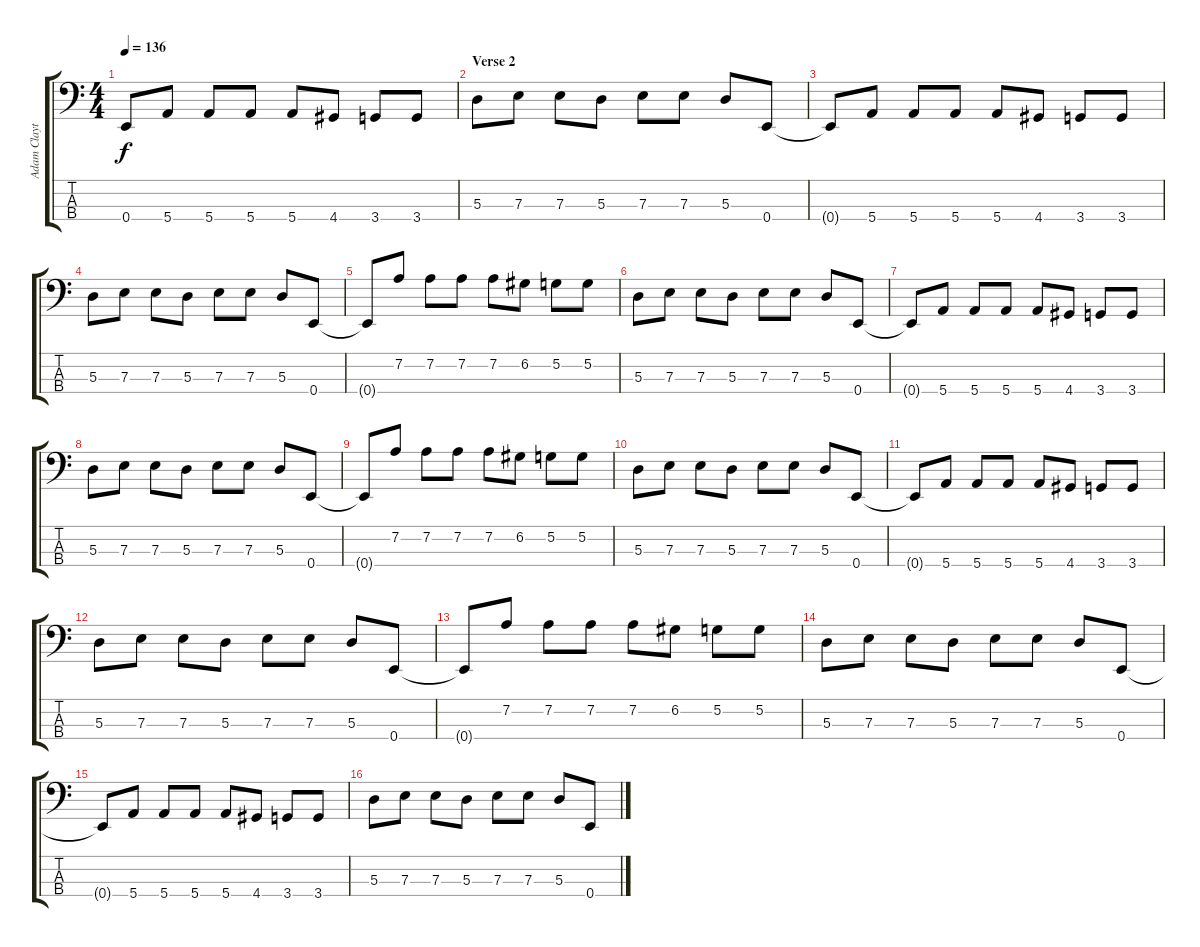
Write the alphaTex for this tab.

\track ("Adam Clayton" "Adam Clayt") {instrument acousticguitarnylon}
\staff {score tabs}
\tuning (G2 D2 A1 E1) {hide}
\ts (4 4)
\tempo 136
\clef f4
\ks c
0.4{t}.8{dy f} 5.4.8 5.4.8 5.4.8 5.4.8 4.4.8 3.4.8 3.4.8 |
\section ("" "Verse 2")
5.3.8 7.3.8 7.3.8 5.3.8 7.3.8 7.3.8 5.3.8 0.4.8 |
0.4{t}.8 5.4.8 5.4.8 5.4.8 5.4.8 4.4.8 3.4.8 3.4.8 |
5.3.8 7.3.8 7.3.8 5.3.8 7.3.8 7.3.8 5.3.8 0.4.8 |
0.4{t}.8 7.2.8 7.2.8 7.2.8 7.2.8 6.2.8 5.2.8 5.2.8 |
5.3.8 7.3.8 7.3.8 5.3.8 7.3.8 7.3.8 5.3.8 0.4.8 |
0.4{t}.8 5.4.8 5.4.8 5.4.8 5.4.8 4.4.8 3.4.8 3.4.8 |
5.3.8 7.3.8 7.3.8 5.3.8 7.3.8 7.3.8 5.3.8 0.4.8 |
0.4{t}.8 7.2.8 7.2.8 7.2.8 7.2.8 6.2.8 5.2.8 5.2.8 |
5.3.8 7.3.8 7.3.8 5.3.8 7.3.8 7.3.8 5.3.8 0.4.8 |
0.4{t}.8 5.4.8 5.4.8 5.4.8 5.4.8 4.4.8 3.4.8 3.4.8 |
5.3.8 7.3.8 7.3.8 5.3.8 7.3.8 7.3.8 5.3.8 0.4.8 |
0.4{t}.8 7.2.8 7.2.8 7.2.8 7.2.8 6.2.8 5.2.8 5.2.8 |
5.3.8 7.3.8 7.3.8 5.3.8 7.3.8 7.3.8 5.3.8 0.4.8 |
0.4{t}.8 5.4.8 5.4.8 5.4.8 5.4.8 4.4.8 3.4.8 3.4.8 |
5.3.8 7.3.8 7.3.8 5.3.8 7.3.8 7.3.8 5.3.8 0.4.8
